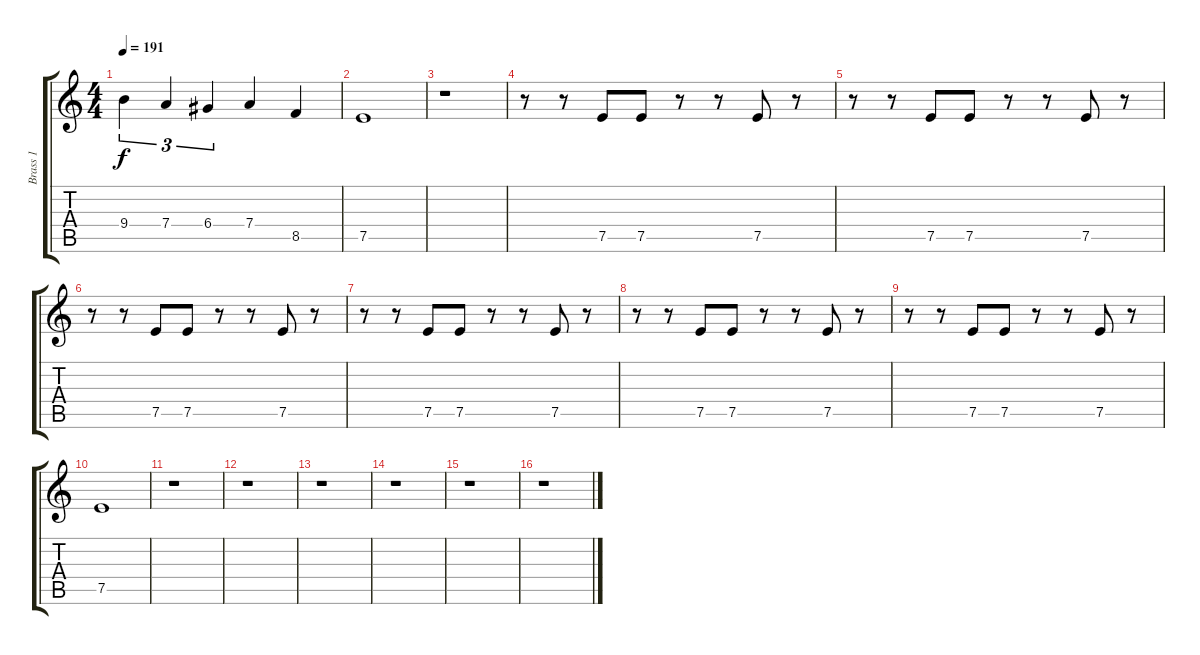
\track ("Brass 1" "Brass 1") {instrument trumpet}
\staff {score tabs}
\tuning (E5 B4 G4 D4 A3 E3) {hide}
\ts (4 4)
\tempo 191
\clef g2
\ks c
9.4.4{tu (3 2) dy f} 7.4.4{tu (3 2)} 6.4.4{tu (3 2)} 7.4.4 8.5.4 |
7.5.1 |
r.1 |
r.8 r.8 7.5.8 7.5.8 r.8 r.8 7.5.8 r.8 |
r.8 r.8 7.5.8 7.5.8 r.8 r.8 7.5.8 r.8 |
r.8 r.8 7.5.8 7.5.8 r.8 r.8 7.5.8 r.8 |
r.8 r.8 7.5.8 7.5.8 r.8 r.8 7.5.8 r.8 |
r.8 r.8 7.5.8 7.5.8 r.8 r.8 7.5.8 r.8 |
r.8 r.8 7.5.8 7.5.8 r.8 r.8 7.5.8 r.8 |
7.5.1 |
r.1 |
r.1 |
r.1 |
r.1 |
r.1 |
r.1
